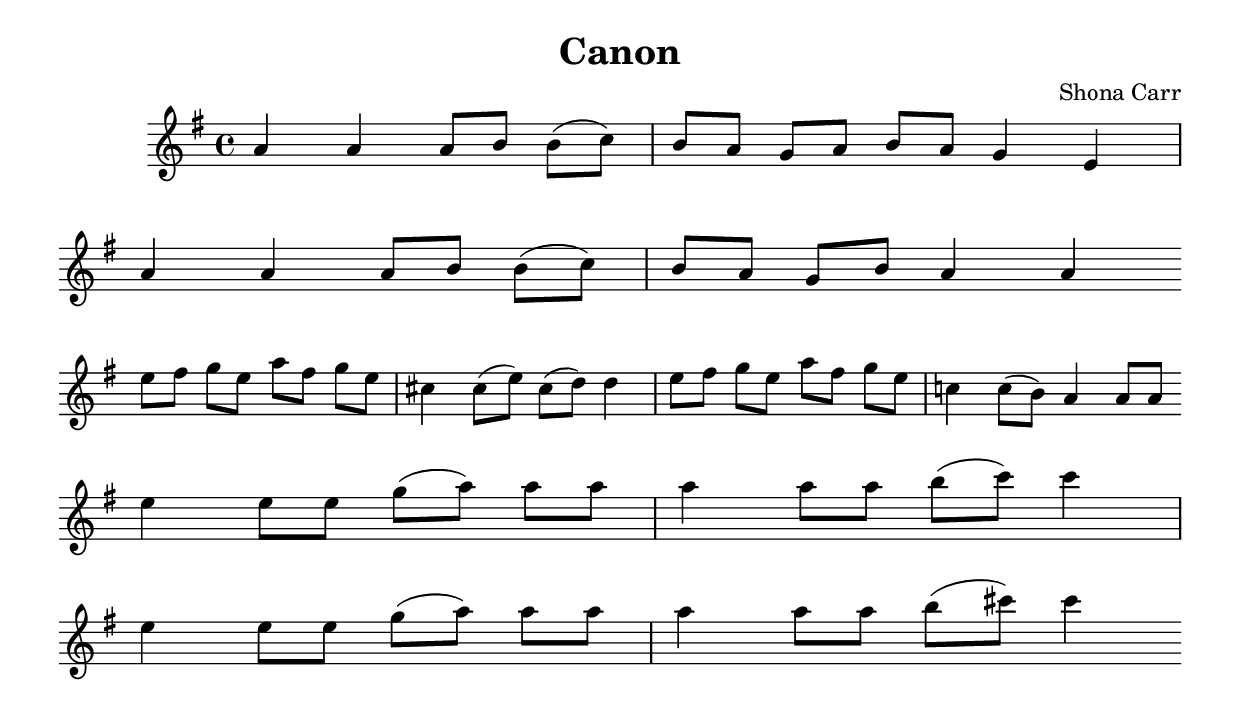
#(ly:set-option 'midi-extension "mid")
\version "2.12.3"
\include "english.ly"
\header{ 
title = "Canon"
composer = "Shona Carr"
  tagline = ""  % removed 
}
%{
 Title: Canon
Key: A 
Mode: dorian
Author: Shona Carr
TimeSignature: 4/4

|: S S SR (Rg) | RS nS RS n P |
                    .     . .

| S S SR (Rg) | RS nR S S :|
                   .

         .    DP                            . 
|: PD nP SD <n   P> | G (GP) (Gm) m | PD nP SD nP | g (gR) S SS :|

          .  ..   . ..  ..  . 
|: P PP (nS) SS | S SS (Rg) g |

         .  ..   . ..  ..  . 
| P PP (nS) SS | S SS (RG) G- :|
 
 %}
  
melody = {
\time 4/4
\clef treble
\key c \dorian
\autoBeamOn  
\cadenzaOn
\bar "|:"  c'4 c'4 c'8[ d'8] d'8[( ef'8]) \bar "|"  d'8[ c'8] bf8[ c'8] d'8[ c'8] bf4 g4 \bar "|" \break

\bar "|"  c'4 c'4 c'8[ d'8] d'8[( ef'8]) \bar "|"  d'8[ c'8] bf8[ d'8] c'4 c'4 \bar ":|" \break

\bar "|:"  g'8[ a'8] bf'8[ g'8] c''8[ a'8] bf'8[ g'8] \bar "|"  e'4 e'8[( g'8]) e'8[( f'8]) f'4 \bar "|"  g'8[ a'8] bf'8[ g'8] c''8[ a'8] bf'8[ g'8] \bar "|"  ef'4 ef'8[( d'8]) c'4 c'8[ c'8] \bar ":|" \break

\bar "|:"  g'4 g'8[ g'8] bf'8[( c''8]) c''8[ c''8] \bar "|"  c''4 c''8[ c''8] d''8[( ef''8]) ef''4 \bar "|" \break

\bar "|"  g'4 g'8[ g'8] bf'8[( c''8]) c''8[ c''8] \bar "|"  c''4 c''8[ c''8] d''8[( e''8]) e''4  \bar ":|" \break

}

text = \lyricmode {
  
}

\score{
\transpose c' a'
<<
  \new Voice = "one" {
    \melody
  }
  \new Lyrics \lyricsto "one" \text
>>
\layout {
  \context {
       \Score
    \remove "Bar_number_engraver"
  } 
  }
\midi { 
  \context {
    \Score
    tempoWholesPerMinute = #(ly:make-moment 200 4)
   }
 }
}
